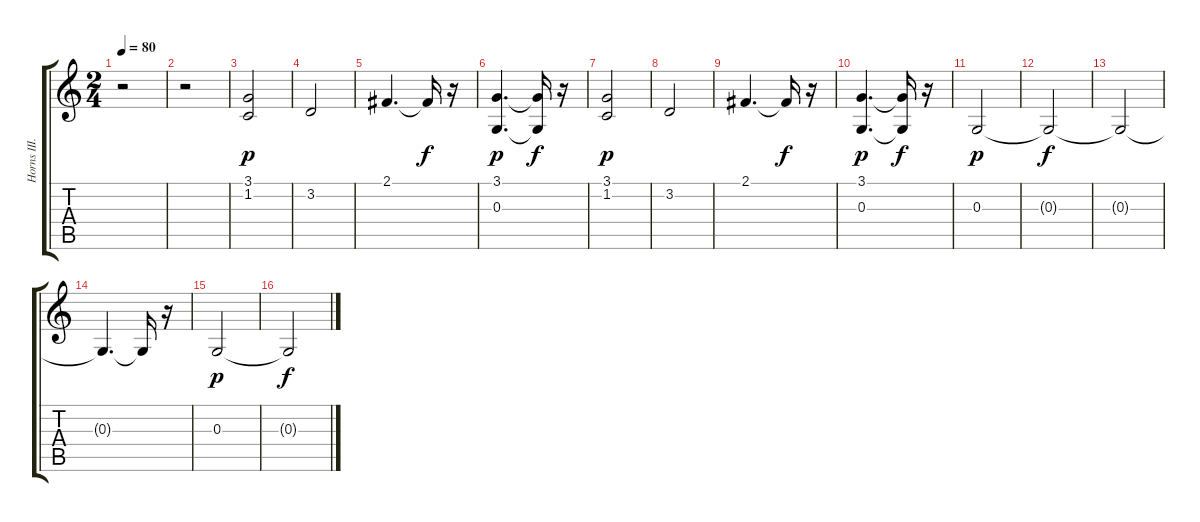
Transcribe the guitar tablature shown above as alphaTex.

\track ("Horns III., IV. C" "Horns III.") {instrument frenchhorn}
\staff {score tabs}
\tuning (E4 B3 G3 D3 A2 E2) {hide}
\ts (2 4)
\tempo 80
\clef g2
\ks c
r.2{dy mf} |
r.2 |
(3.1 1.2).2{dy p} |
3.2.2 |
2.1.4{d} 2.1{t}.16{dy f} r.16 |
(3.1 0.3).4{d dy p} (3.1{t} 0.3{t}).16{dy f} r.16 |
(3.1 1.2).2{dy p} |
3.2.2 |
2.1.4{d} 2.1{t}.16{dy f} r.16 |
(3.1 0.3).4{d dy p} (3.1{t} 0.3{t}).16{dy f} r.16 |
0.3.2{dy p} |
0.3{t}.2{dy f} |
0.3{t}.2 |
0.3{t}.4{d} 0.3{t}.16 r.16 |
0.3.2{dy p} |
0.3{t}.2{dy f}
